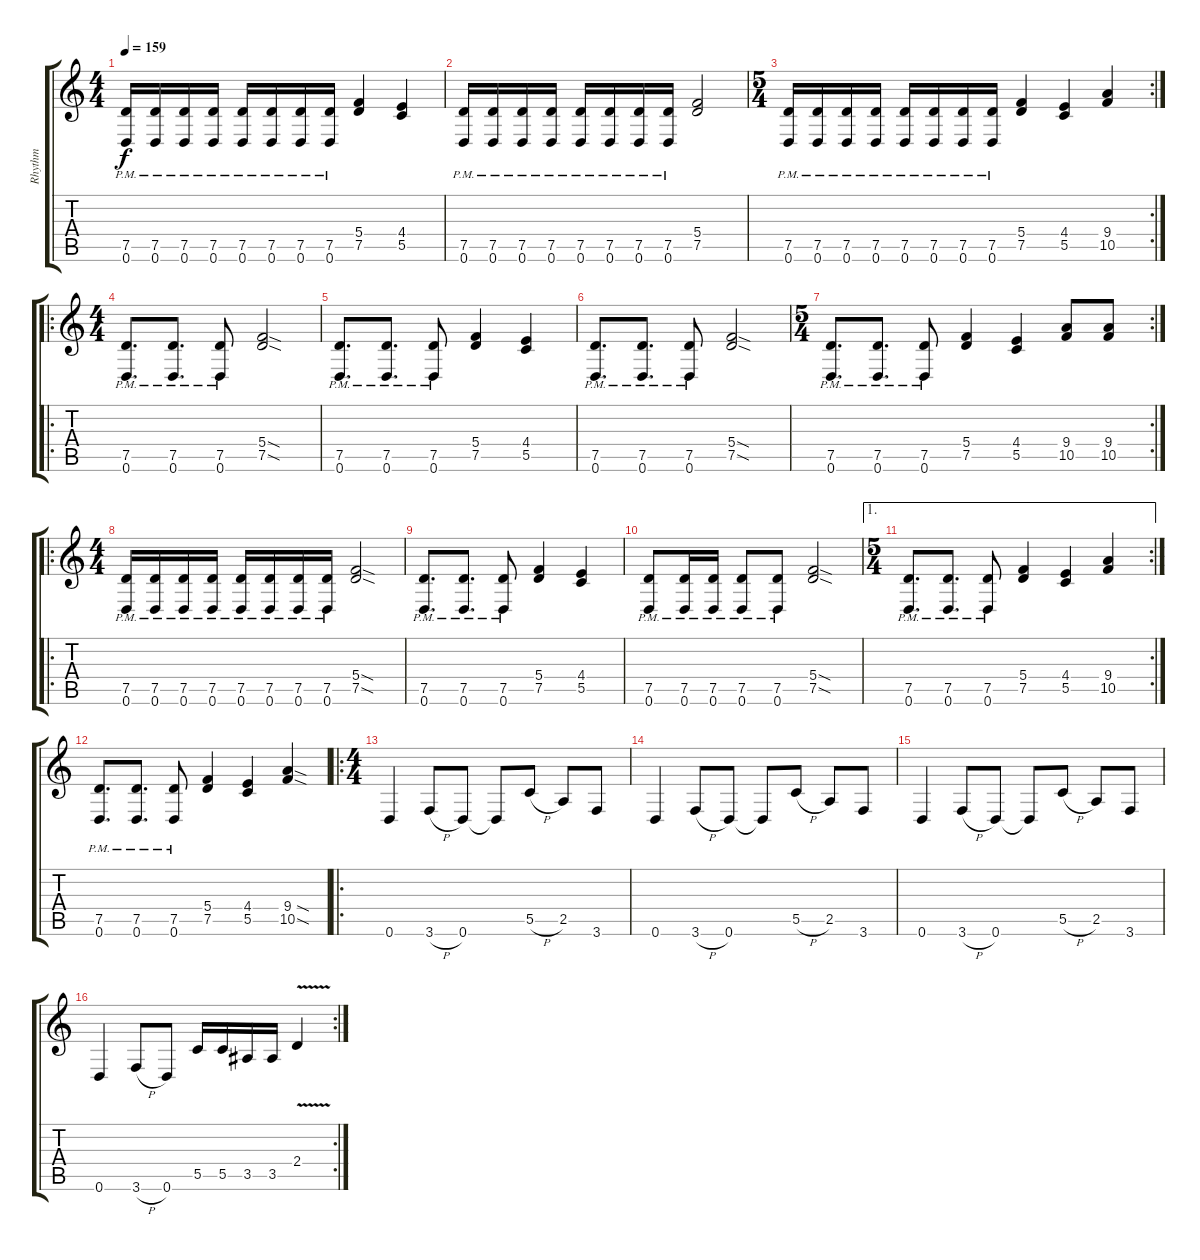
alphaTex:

\track ("Rhythm" "Rhythm") {instrument electricguitarclean}
\staff {score tabs}
\tuning (D4 A3 F3 C3 G2 D2) {hide}
\ts (4 4)
\tempo 159
\clef g2
\ks c
(7.5{pm} 0.6{pm}).16{dy f} (7.5{pm} 0.6{pm}).16 (7.5{pm} 0.6{pm}).16 (7.5{pm} 0.6{pm}).16 (7.5{pm} 0.6{pm}).16 (7.5{pm} 0.6{pm}).16 (7.5{pm} 0.6{pm}).16 (7.5{pm} 0.6{pm}).16 (5.4 7.5).4 (4.4 5.5).4 |
(7.5{pm} 0.6{pm}).16 (7.5{pm} 0.6{pm}).16 (7.5{pm} 0.6{pm}).16 (7.5{pm} 0.6{pm}).16 (7.5{pm} 0.6{pm}).16 (7.5{pm} 0.6{pm}).16 (7.5{pm} 0.6{pm}).16 (7.5{pm} 0.6{pm}).16 (5.4 7.5).2 |
\rc 2
\ts (5 4)
(7.5{pm} 0.6{pm}).16 (7.5{pm} 0.6{pm}).16 (7.5{pm} 0.6{pm}).16 (7.5{pm} 0.6{pm}).16 (7.5{pm} 0.6{pm}).16 (7.5{pm} 0.6{pm}).16 (7.5{pm} 0.6{pm}).16 (7.5{pm} 0.6{pm}).16 (5.4 7.5).4 (4.4 5.5).4 (9.4 10.5).4 |
\ro
\ts (4 4)
(7.5{pm} 0.6{pm}).8{d} (7.5{pm} 0.6{pm}).8{d} (7.5{pm} 0.6{pm}).8 (5.4{sod} 7.5{sod}).2 |
(7.5{pm} 0.6{pm}).8{d} (7.5{pm} 0.6{pm}).8{d} (7.5{pm} 0.6{pm}).8 (5.4 7.5).4 (4.4 5.5).4 |
(7.5{pm} 0.6{pm}).8{d} (7.5{pm} 0.6{pm}).8{d} (7.5{pm} 0.6{pm}).8 (5.4{sod} 7.5{sod}).2 |
\rc 2
\ts (5 4)
(7.5{pm} 0.6{pm}).8{d} (7.5{pm} 0.6{pm}).8{d} (7.5{pm} 0.6{pm}).8 (5.4 7.5).4 (4.4 5.5).4 (9.4 10.5).8 (9.4 10.5).8 |
\ro
\ts (4 4)
(7.5{pm} 0.6{pm}).16 (7.5{pm} 0.6{pm}).16 (7.5{pm} 0.6{pm}).16 (7.5{pm} 0.6{pm}).16 (7.5{pm} 0.6{pm}).16 (7.5{pm} 0.6{pm}).16 (7.5{pm} 0.6{pm}).16 (7.5{pm} 0.6{pm}).16 (5.4{sod} 7.5{sod}).2 |
(7.5{pm} 0.6{pm}).8{d} (7.5{pm} 0.6{pm}).8{d} (7.5{pm} 0.6{pm}).8 (5.4 7.5).4 (4.4 5.5).4 |
(7.5{pm} 0.6{pm}).8 (7.5{pm} 0.6{pm}).16 (7.5{pm} 0.6{pm}).16 (7.5{pm} 0.6{pm}).8 (7.5{pm} 0.6{pm}).8 (5.4{sod} 7.5{sod}).2 |
\ae 1
\rc 2
\ts (5 4)
(7.5{pm} 0.6{pm}).8{d} (7.5{pm} 0.6{pm}).8{d} (7.5{pm} 0.6{pm}).8 (5.4 7.5).4 (4.4 5.5).4 (9.4 10.5).4 |
(7.5{pm} 0.6{pm}).8{d} (7.5{pm} 0.6{pm}).8{d} (7.5{pm} 0.6{pm}).8 (5.4 7.5).4 (4.4 5.5).4 (9.4{sod} 10.5{sod}).4 |
\ro
\ts (4 4)
0.6.4 3.6{h}.8 0.6.8 0.6{t}.8 5.5{h}.8 2.5.8 3.6.8 |
0.6.4 3.6{h}.8 0.6.8 0.6{t}.8 5.5{h}.8 2.5.8 3.6.8 |
0.6.4 3.6{h}.8 0.6.8 0.6{t}.8 5.5{h}.8 2.5.8 3.6.8 |
\rc 2
0.6.4 3.6{h}.8 0.6.8 5.5.16 5.5.16 3.5.16 3.5.16 2.4{v}.4
